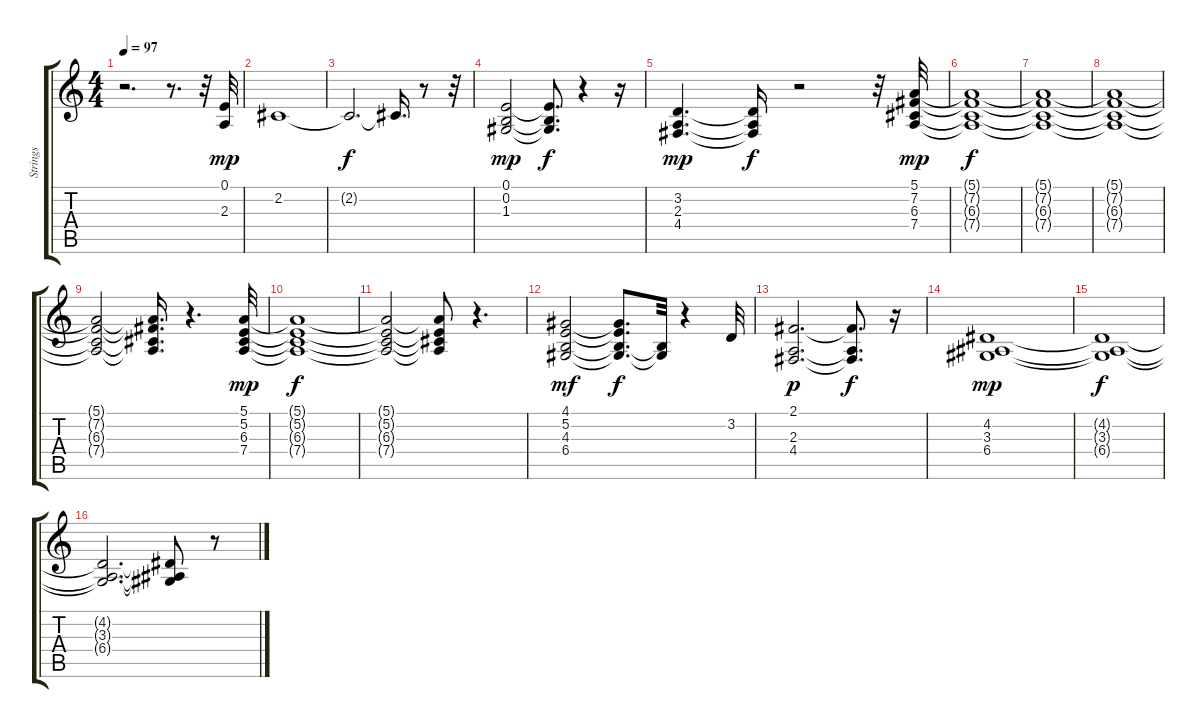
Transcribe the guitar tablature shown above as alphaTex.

\track ("Strings" "Strings") {instrument synthstrings2}
\staff {score tabs}
\tuning (E4 B3 G3 D3 A2 E2) {hide}
\ts (4 4)
\tempo 97
\clef g2
\ks c
r.2{d dy f} r.8{d} r.32 (0.1 2.3).32{dy mp} |
2.2.1 |
2.2{t}.2{d dy f} 2.2{t}.16{d} r.8 r.32 |
(0.1 0.2 1.3).2{dy mp} (0.1{t} 0.2{t} 1.3{t}).8{d dy f} r.4 r.16 |
(3.2 2.3 4.4).4{d dy mp} (3.2{t} 2.3{t} 4.4{t}).16{dy f} r.2 r.32 (5.1 7.2 6.3 7.4).32{dy mp} |
(5.1{t} 7.2{t} 6.3{t} 7.4{t}).1{dy f} |
(5.1{t} 7.2{t} 6.3{t} 7.4{t}).1 |
(5.1{t} 7.2{t} 6.3{t} 7.4{t}).1 |
(5.1{t} 7.2{t} 6.3{t} 7.4{t}).2 (5.1{t} 7.2{t} 6.3{t} 7.4{t}).16{d} r.4{d} (5.1 5.2 6.3 7.4).32{dy mp} |
(5.1{t} 5.2{t} 6.3{t} 7.4{t}).1{dy f} |
(5.1{t} 5.2{t} 6.3{t} 7.4{t}).2 (5.1{t} 5.2{t} 6.3{t} 7.4{t}).8 r.4{d} |
(4.1 5.2 4.3 6.4).2{dy mf} (4.1{t} 5.2{t} 4.3{t} 6.4{t}).8{d dy f} (4.3{t} 6.4{t}).32 r.4 3.2.32 |
(2.1 2.3 4.4).2{d dy p} (2.1{t} 2.3{t} 4.4{t}).8{d dy f} r.16 |
(4.2 3.3 6.4).1{dy mp} |
(4.2{t} 3.3{t} 6.4{t}).1{dy f} |
(4.2{t} 3.3{t} 6.4{t}).2{d} (4.2{t} 3.3{t} 6.4{t}).8 r.8
